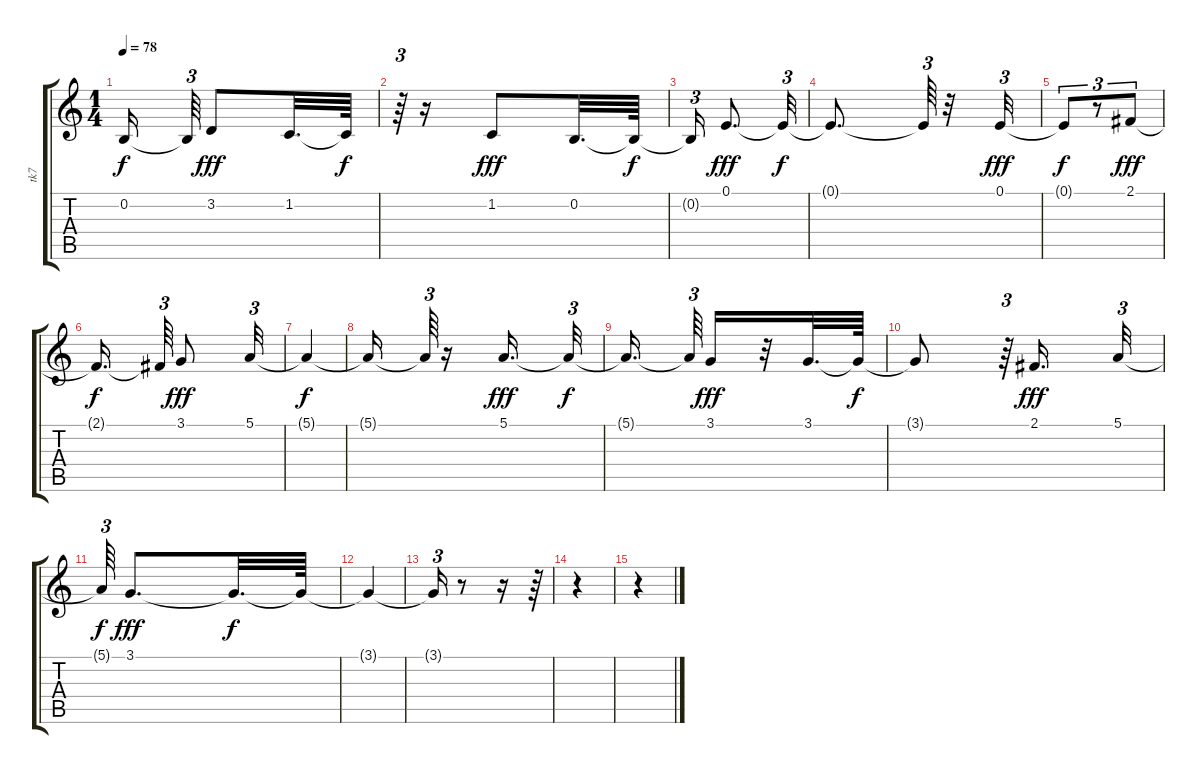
\track ("tk7" "tk7") {instrument panflute}
\staff {score tabs}
\tuning (E4 B3 G3 D3 A2 E2) {hide}
\ts (1 4)
\tempo 78
\clef g2
\ks c
0.2{t}.16{dy f beam splitsecondary} 0.2{t}.64{tu (3 2)} 3.2.8{dy fff} 1.2.32{d} 1.2{t}.64{dy f} |
r.64{tu (3 2)} r.16 1.2.8{dy fff} 0.2.32{d} 0.2{t}.64{dy f} |
0.2{t}.16{tu (3 2)} 0.1.8{d dy fff} 0.1{t}.32{tu (3 2) dy f} |
0.1{t}.8{d} 0.1{t}.64{tu (3 2)} r.32 0.1.32{tu (3 2) dy fff} |
0.1{t}.8{tu (3 2) dy f} r.8{tu (3 2)} 2.1.8{tu (3 2) dy fff} |
2.1{t}.16{d dy f beam splitsecondary} 2.1{t}.64{tu (3 2)} 3.1.8{dy fff} 5.1.32{tu (3 2)} |
5.1{t}.4{dy f} |
5.1{t}.16 5.1{t}.64{tu (3 2)} r.16 5.1.16{d dy fff} 5.1{t}.32{tu (3 2) dy f} |
5.1{t}.16{d beam splitsecondary} 5.1{t}.64{tu (3 2)} 3.1.16{dy fff} r.32 3.1.32{d} 3.1{t}.64{dy f} |
3.1{t}.8 r.64{tu (3 2)} 2.1.16{d dy fff} 5.1.32{tu (3 2)} |
5.1{t}.64{tu (3 2) dy f} 3.1.8{d dy fff} 3.1{t}.32{d dy f} 3.1{t}.64 |
3.1{t}.4 |
3.1{t}.16{tu (3 2)} r.8 r.16 r.64 |
r.4 |
r.4
